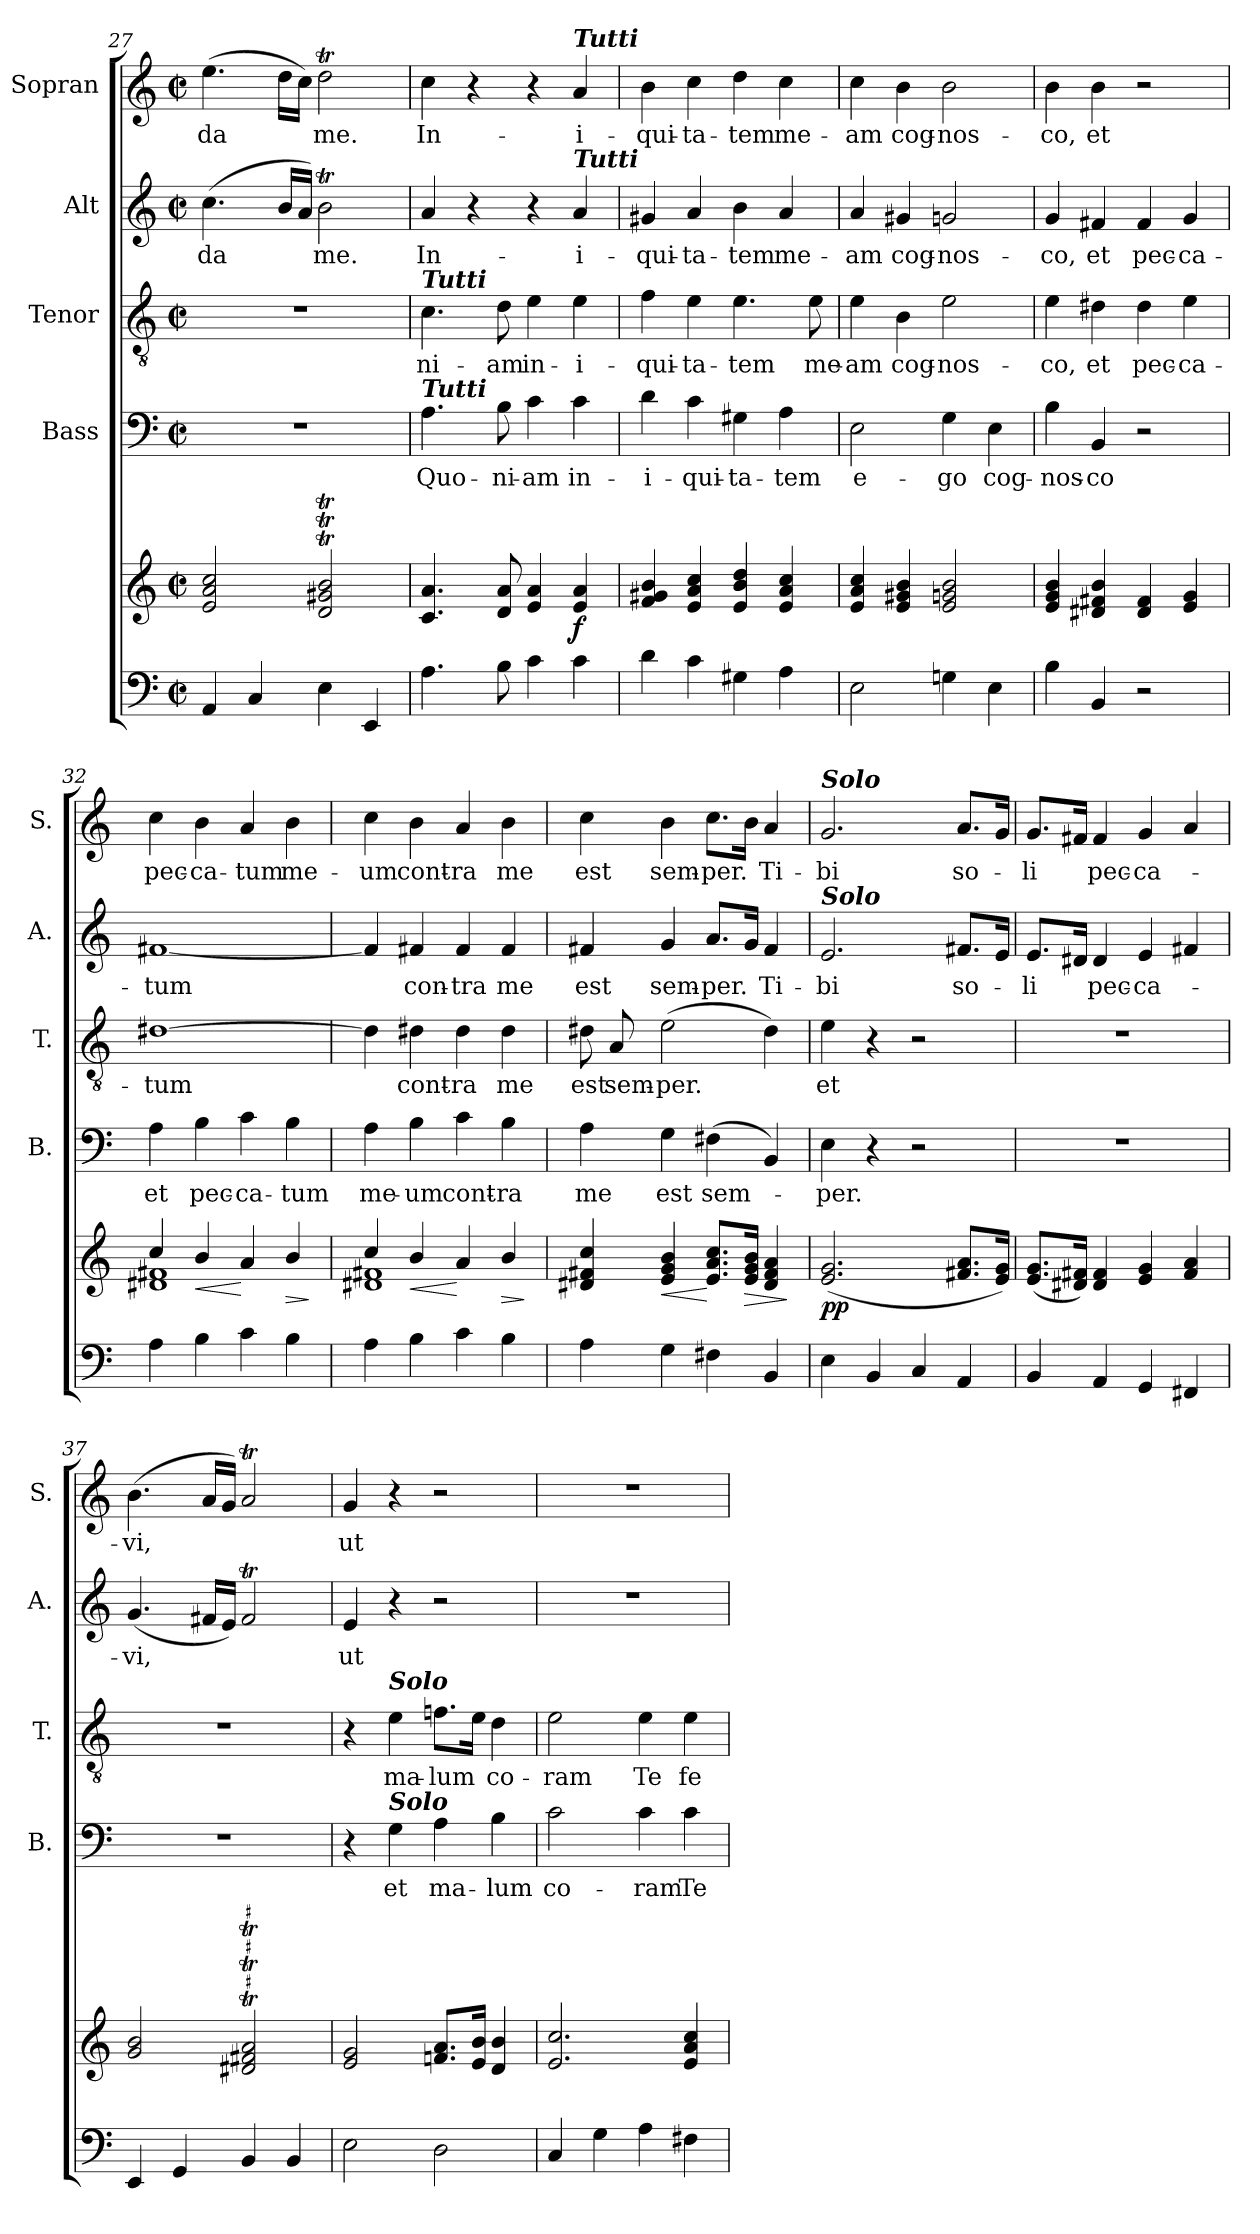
**kern	**kern	**dynam	**kern	**text	**kern	**text	**kern	**text	**kern	**text
*part5	*part5	*part5	*part4	*part4	*part3	*part3	*part2	*part2	*part1	*part1
*staff6	*staff5	*staff5/6	*staff4	*staff4	*staff3	*staff3	*staff2	*staff2	*staff1	*staff1
*	*	*	*I"Bass	*	*I"Tenor	*	*I"Alt	*	*I"Sopran	*
*	*	*	*I'B.	*	*I'T.	*	*I'A.	*	*I'S.	*
*clefF4	*clefG2	*	*clefF4	*	*clefGv2	*	*clefG2	*	*clefG2	*
*k[]	*k[]	*	*k[]	*	*k[]	*	*k[]	*	*k[]	*
*C:	*C:	*	*C:	*	*C:	*	*C:	*	*C:	*
*M2/2	*M2/2	*	*M2/2	*	*M2/2	*	*M2/2	*	*M2/2	*
*met(c|)	*met(c|)	*	*met(c|)	*	*met(c|)	*	*met(c|)	*	*met(c|)	*
=27	=27	=27	=27	=27	=27	=27	=27	=27	=27	=27
!	!	!	!	!	!	!	!	!LO:LY:b	!	!LO:LY:b
4AA/	2e/ 2a/ 2cc/	.	1r	.	1r	.	(>4.cc\	-da	(>4.ee\	-da
4C/	.	.	.	.	.	.	.	.	.	.
.	.	.	.	.	.	.	16b/LL	.	16dd\LL	.
.	.	.	.	.	.	.	16a/JJ)	.	16cc\JJ)	.
!	!	!	!	!	!	!	!	!LO:LY:b	!	!LO:LY:b
4E\	2d/T 2g#X/T 2b/T	.	.	.	.	.	2bt\	me.	2ddT\	me.
4EE/	.	.	.	.	.	.	.	.	.	.
!!LO:LB:g=z
=28	=28	=28	=28	=28	=28	=28	=28	=28	=28	=28
!	!	!	!	!	!LO:TX:a:Bi:t=Tutti	!	!	!	!	!
!	!	!	!LO:TX:a:Bi:t=Tutti	!	!	!	!	!	!	!
!	!	!	!	!LO:LY:b	!	!LO:LY:b	!	!LO:LY:b	!	!LO:LY:b
4.A\	4.c/ 4.a/	.	4.A\	Quo-	4.c\	-ni-	4a/	In-	4cc\	In-
.	.	.	.	.	.	.	4r	.	4r	.
!	!	!	!	!LO:LY:b	!	!LO:LY:b	!	!	!	!
8B\	8d/ 8a/	.	8B\	-ni-	8d\	-am	.	.	.	.
!	!	!	!	!LO:LY:b	!	!LO:LY:b	!	!	!	!
4c\	4e/ 4a/	.	4c\	-am	4e\	in-	4r	.	4r	.
!	!	!	!	!	!	!	!	!	!LO:TX:a:Bi:t=Tutti	!
!	!	!	!	!	!	!	!LO:TX:a:Bi:t=Tutti	!	!	!
!	!	!LO:DY:b	!	!LO:LY:b	!	!LO:LY:b	!	!LO:LY:b	!	!LO:LY:b
4c\	4e/ 4a/	f	4c\	in-	4e\	-i-	4a/	-i-	4a/	-i-
=29	=29	=29	=29	=29	=29	=29	=29	=29	=29	=29
!	!	!	!	!LO:LY:b	!	!LO:LY:b	!	!LO:LY:b	!	!LO:LY:b
4d\	4f/ 4g#X/ 4b/	.	4d\	-i-	4f\	-qui-	4g#X/	-qui-	4b\	-qui-
!	!	!	!	!LO:LY:b	!	!LO:LY:b	!	!LO:LY:b	!	!LO:LY:b
4c\	4e/ 4a/ 4cc/	.	4c\	-qui-	4e\	-ta-	4a/	-ta-	4cc\	-ta-
!	!	!	!	!LO:LY:b	!	!LO:LY:b	!	!LO:LY:b	!	!LO:LY:b
4G#X\	4e/ 4b/ 4dd/	.	4G#X\	-ta-	4.e\	-tem	4b\	-tem	4dd\	-tem
!	!	!	!	!LO:LY:b	!	!	!	!LO:LY:b	!	!LO:LY:b
4A\	4e/ 4a/ 4cc/	.	4A\	-tem	.	.	4a/	me-	4cc\	me-
!	!	!	!	!	!	!LO:LY:b	!	!	!	!
.	.	.	.	.	8e\	me-	.	.	.	.
=30	=30	=30	=30	=30	=30	=30	=30	=30	=30	=30
!	!	!	!	!LO:LY:b	!	!LO:LY:b	!	!LO:LY:b	!	!LO:LY:b
2E\	4e/ 4a/ 4cc/	.	2E\	e-	4e\	-am	4a/	-am	4cc\	-am
!	!	!	!	!	!	!LO:LY:b	!	!LO:LY:b	!	!LO:LY:b
.	4e/ 4g#X/ 4b/	.	.	.	4B\	cog-	4g#X/	cog-	4b\	cog-
!	!	!	!	!LO:LY:b	!	!LO:LY:b	!	!LO:LY:b	!	!LO:LY:b
4Gn\	2e/ 2gn/ 2b/	.	4G\	-go	2e\	-nos-	2gn/	-nos-	2b\	-nos-
!	!	!	!	!LO:LY:b	!	!	!	!	!	!
4E\	.	.	4E\	cog-	.	.	.	.	.	.
=31	=31	=31	=31	=31	=31	=31	=31	=31	=31	=31
!	!	!	!	!LO:LY:b	!	!LO:LY:b	!	!LO:LY:b	!	!LO:LY:b
4B\	4e/ 4g/ 4b/	.	4B\	-nos-	4e\	-co,	4g/	-co,	4b\	-co,
!	!	!	!	!LO:LY:b	!	!LO:LY:b	!	!LO:LY:b	!	!LO:LY:b
4BB/	4d#X/ 4f#X/ 4b/	.	4BB/	-co	4d#X\	et	4f#X/	et	4b\	et
!	!	!	!	!	!	!LO:LY:b	!	!LO:LY:b	!	!
2r	4d#/ 4f#/	.	2r	.	4d#\	pec-	4f#/	pec-	2r	.
!	!	!	!	!	!	!LO:LY:b	!	!LO:LY:b	!	!
.	4e/ 4g/	.	.	.	4e\	-ca-	4g/	-ca-	.	.
=32	=32	=32	=32	=32	=32	=32	=32	=32	=32	=32
*	*^	*	*	*	*	*	*	*	*	*
!	!	!	!	!	!LO:LY:b	!	!LO:LY:b	!	!LO:LY:b	!	!LO:LY:b
4A\	4cc/	1d#X 1f#X	.	4A\	et	[1d#X	-tum	[1f#X	-tum	4cc\	pec-
!	!	!	!LO:HP:b	!	!LO:LY:b	!	!	!	!	!	!LO:LY:b
4B\	4b/	.	<	4B\	pec-	.	.	.	.	4b\	-ca-
!	!	!	!	!	!LO:LY:b	!	!	!	!	!	!LO:LY:b
4c\	4a/	.	[	4c\	-ca-	.	.	.	.	4a/	-tum
!	!	!	!LO:HP:b	!	!LO:LY:b	!	!	!	!	!	!LO:LY:b
4B\	4b/	.	>	4B\	-tum	.	.	.	.	4b\	me-
*	*v	*v	*	*	*	*	*	*	*	*	*
.	.	]	.	.	.	.	.	.	.	.
=33	=33	=33	=33	=33	=33	=33	=33	=33	=33	=33
*	*^	*	*	*	*	*	*	*	*	*
!	!	!	!	!	!LO:LY:b	!	!	!	!	!	!LO:LY:b
4A\	4cc/	1d#X 1f#X	.	4A\	me-	4d#\]	.	4f#/]	.	4cc\	-um
!	!	!	!LO:HP:b	!	!LO:LY:b	!	!LO:LY:b	!	!LO:LY:b	!	!LO:LY:b
4B\	4b/	.	<	4B\	-um	4d#X\	cont-	4f#X/	con-	4b\	cont-
!	!	!	!	!	!LO:LY:b	!	!LO:LY:b	!	!LO:LY:b	!	!LO:LY:b
4c\	4a/	.	[	4c\	cont-	4d#\	-ra	4f#/	-tra	4a/	-ra
!	!	!	!LO:HP:b	!	!LO:LY:b	!	!LO:LY:b	!	!LO:LY:b	!	!LO:LY:b
4B\	4b/	.	>	4B\	-ra	4d#\	me	4f#/	me	4b\	me
*	*v	*v	*	*	*	*	*	*	*	*	*
.	.	]	.	.	.	.	.	.	.	.
!!LO:PB:g=z
=34	=34	=34	=34	=34	=34	=34	=34	=34	=34	=34
!	!	!	!	!LO:LY:b	!	!LO:LY:b	!	!LO:LY:b	!	!LO:LY:b
4A\	4d#X/ 4f#X/ 4cc/	.	4A\	me	8d#X\	est	4f#X/	est	4cc\	est
!	!	!	!	!	!	!LO:LY:b	!	!	!	!
.	.	.	.	.	8A/	sem-	.	.	.	.
!	!	!LO:HP:b	!	!LO:LY:b	!	!LO:LY:b	!	!LO:LY:b	!	!LO:LY:b
4G\	4e/ 4g/ 4b/	<	4G\	est	(>2e\	-per.	4g/	sem-	4b\	sem-
!	!	!	!	!LO:LY:b	!	!	!	!LO:LY:b	!	!LO:LY:b
4F#X\	8.e/ 8.a/ 8.cc/L	[	(>4F#X\	sem-	.	.	8.a/L	-per.	8.cc\L	-per.
!	!	!LO:HP:b	!	!	!	!	!	!	!	!
.	16e/ 16g/ 16b/Jk	>	.	.	.	.	16g/Jk	.	16b\Jk	.
!	!	!	!	!	!	!	!	!LO:LY:b	!	!LO:LY:b
4BB/	4d#/ 4f#/ 4a/	.	4BB/)	.	4d#\)	.	4f#/	Ti-	4a/	Ti-
.	.	]	.	.	.	.	.	.	.	.
=35	=35	=35	=35	=35	=35	=35	=35	=35	=35	=35
!	!	!	!	!	!	!	!	!	!LO:TX:a:Bi:t=Solo	!
!	!	!	!	!	!	!	!LO:TX:a:Bi:t=Solo	!	!	!
!	!	!LO:DY:b	!	!LO:LY:b	!	!LO:LY:b	!	!LO:LY:b	!	!LO:LY:b
4E\	(<2.e/ 2.g/	pp	4E\	-per.	4e\	et	2.e/	-bi	2.g/	-bi
4BB/	.	.	4r	.	4r	.	.	.	.	.
4C/	.	.	2r	.	2r	.	.	.	.	.
!	!	!	!	!	!	!	!	!LO:LY:b	!	!LO:LY:b
4AA/	8.f#X/ 8.a/L	.	.	.	.	.	8.f#X/L	so-	8.a/L	so-
.	16e/ 16g/Jk)	.	.	.	.	.	16e/Jk	.	16g/Jk	.
=36	=36	=36	=36	=36	=36	=36	=36	=36	=36	=36
!	!	!	!	!	!	!	!	!LO:LY:b	!	!LO:LY:b
4BB/	(<8.e/ 8.g/L	.	1r	.	1r	.	8.e/L	-li	8.g/L	-li
.	16d#X/ 16f#X/Jk)	.	.	.	.	.	16d#X/Jk	.	16f#X/Jk	.
!	!	!	!	!	!	!	!	!LO:LY:b	!	!LO:LY:b
4AA/	4d#/ 4f#/	.	.	.	.	.	4d#/	pec-	4f#/	pec-
!	!	!	!	!	!	!	!	!LO:LY:b	!	!LO:LY:b
4GG/	4e/ 4g/	.	.	.	.	.	4e/	-ca-	4g/	-ca-
4FF#X/	4f#/ 4a/	.	.	.	.	.	4f#X/	.	4a/	.
=37	=37	=37	=37	=37	=37	=37	=37	=37	=37	=37
!	!	!	!	!	!	!	!	!LO:LY:b	!	!LO:LY:b
4EE/	2g/ 2b/	.	1r	.	1r	.	(<4.g/	-vi,	(>4.b\	-vi,
4GG/	.	.	.	.	.	.	.	.	.	.
.	.	.	.	.	.	.	16f#X/LL	.	16a/LL	.
.	.	.	.	.	.	.	16e/JJ)	.	16g/JJ)	.
4BB/	2d#X/T 2f#X/T 2a/T	.	.	.	.	.	2f#t/	.	2aT/	.
4BB/	.	.	.	.	.	.	.	.	.	.
=38	=38	=38	=38	=38	=38	=38	=38	=38	=38	=38
!	!	!	!	!	!	!	!	!LO:LY:b	!	!LO:LY:b
2E\	2e/ 2g/	.	4r	.	4r	.	4e/	ut	4g/	ut
!	!	!	!	!	!LO:TX:a:Bi:t=Solo	!	!	!	!	!
!	!	!	!LO:TX:a:Bi:t=Solo	!	!	!	!	!	!	!
!	!	!	!	!LO:LY:b	!	!LO:LY:b	!	!	!	!
.	.	.	4G\	et	4e\	ma-	4r	.	4r	.
!	!	!	!	!LO:LY:b	!	!LO:LY:b	!	!	!	!
2D\	8.fn/ 8.a/L	.	4A\	ma-	8.fn\L	-lum	2r	.	2r	.
.	16e/ 16b/Jk	.	.	.	16e\Jk	.	.	.	.	.
!	!	!	!	!LO:LY:b	!	!LO:LY:b	!	!	!	!
.	4d/ 4b/	.	4B\	-lum	4d\	co-	.	.	.	.
!!LO:LB:g=z
=39	=39	=39	=39	=39	=39	=39	=39	=39	=39	=39
!	!	!	!	!LO:LY:b	!	!LO:LY:b	!	!	!	!
4C/	2.e/ 2.cc/	.	2c\	co-	2e\	-ram	1r	.	1r	.
4G\	.	.	.	.	.	.	.	.	.	.
!	!	!	!	!LO:LY:b	!	!LO:LY:b	!	!	!	!
4A\	.	.	4c\	-ram	4e\	Te	.	.	.	.
!	!	!	!	!LO:LY:b	!	!LO:LY:b	!	!	!	!
4F#X\	4e/ 4a/ 4cc/	.	4c\	Te	4e\	fe-	.	.	.	.
=	=	=	=	=	=	=	=	=	=	=
*-	*-	*-	*-	*-	*-	*-	*-	*-	*-	*-
